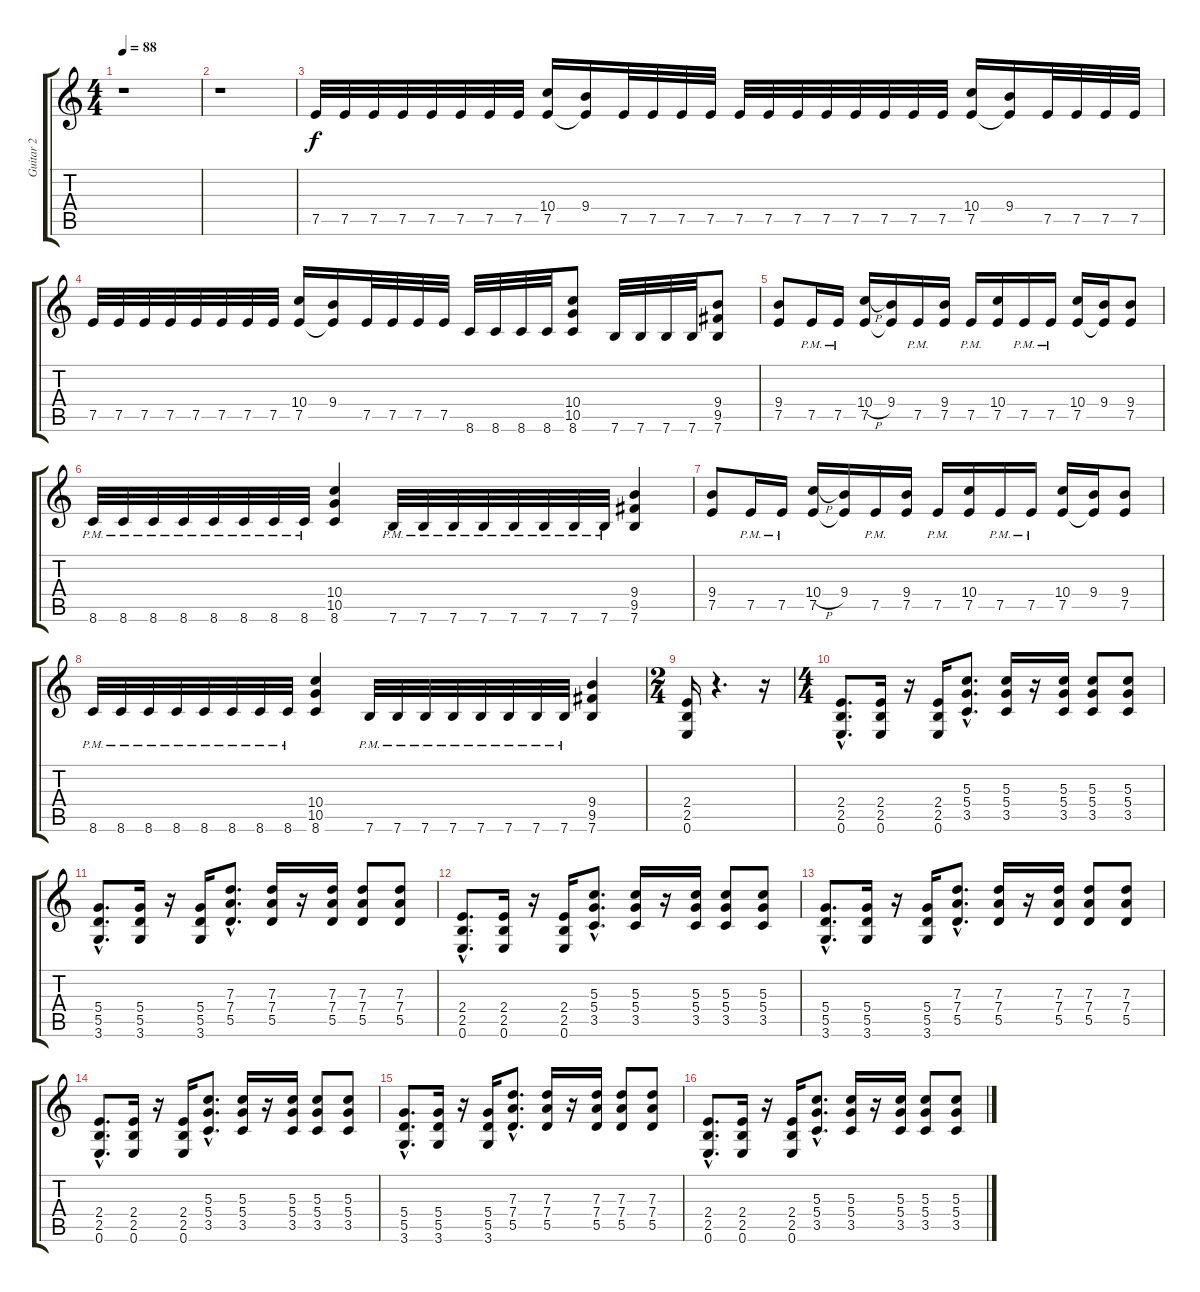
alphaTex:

\track ("Guitar 2" "Guitar 2") {instrument distortionguitar}
\staff {score tabs}
\tuning (E4 B3 G3 D3 A2 E2) {hide}
\ts (4 4)
\tempo 88
\clef g2
\ks c
r.1{dy f instrument distortionguitar} |
r.1 |
7.5.32 7.5.32 7.5.32 7.5.32 7.5.32 7.5.32 7.5.32 7.5.32 (10.4 7.5).16 (9.4 7.5{t}).16 7.5.32 7.5.32 7.5.32 7.5.32 7.5.32 7.5.32 7.5.32 7.5.32 7.5.32 7.5.32 7.5.32 7.5.32 (10.4 7.5).16 (9.4 7.5{t}).16 7.5.32 7.5.32 7.5.32 7.5.32 |
7.5.32 7.5.32 7.5.32 7.5.32 7.5.32 7.5.32 7.5.32 7.5.32 (10.4 7.5).16 (9.4 7.5{t}).16 7.5.32 7.5.32 7.5.32 7.5.32 8.6.32 8.6.32 8.6.32 8.6.32 (10.4 10.5 8.6).8 7.6.32 7.6.32 7.6.32 7.6.32 (9.4 9.5 7.6).8 |
(9.4 7.5).8 7.5{pm}.16 7.5{pm}.16 (10.4{h} 7.5).16 (9.4 7.5{t}).16 7.5{pm}.16 (9.4 7.5).16 7.5{pm}.16 (10.4 7.5).16 7.5{pm}.16 7.5{pm}.16 (10.4 7.5).16 (9.4 7.5{t}).16 (9.4 7.5).8 |
8.6{pm}.32 8.6{pm}.32 8.6{pm}.32 8.6{pm}.32 8.6{pm}.32 8.6{pm}.32 8.6{pm}.32 8.6{pm}.32 (10.4 10.5 8.6).4 7.6{pm}.32 7.6{pm}.32 7.6{pm}.32 7.6{pm}.32 7.6{pm}.32 7.6{pm}.32 7.6{pm}.32 7.6{pm}.32 (9.4 9.5 7.6).4 |
(9.4 7.5).8 7.5{pm}.16 7.5{pm}.16 (10.4{h} 7.5).16 (9.4 7.5{t}).16 7.5{pm}.16 (9.4 7.5).16 7.5{pm}.16 (10.4 7.5).16 7.5{pm}.16 7.5{pm}.16 (10.4 7.5).16 (9.4 7.5{t}).16 (9.4 7.5).8 |
8.6{pm}.32 8.6{pm}.32 8.6{pm}.32 8.6{pm}.32 8.6{pm}.32 8.6{pm}.32 8.6{pm}.32 8.6{pm}.32 (10.4 10.5 8.6).4 7.6{pm}.32 7.6{pm}.32 7.6{pm}.32 7.6{pm}.32 7.6{pm}.32 7.6{pm}.32 7.6{pm}.32 7.6{pm}.32 (9.4 9.5 7.6).4 |
\ts (2 4)
(2.4 2.5 0.6).16 r.4{d} r.16 |
\ts (4 4)
(2.4{hac} 2.5{hac} 0.6{hac}).8{d} (2.4 2.5 0.6).16 r.16 (2.4 2.5 0.6).16 (5.3{hac} 5.4{hac} 3.5{hac}).8{d} (5.3 5.4 3.5).16 r.16 (5.3 5.4 3.5).16 (5.3 5.4 3.5).8 (5.3 5.4 3.5).8 |
(5.4{hac} 5.5{hac} 3.6{hac}).8{d} (5.4 5.5 3.6).16 r.16 (5.4 5.5 3.6).16 (7.3{hac} 7.4{hac} 5.5{hac}).8{d} (7.3 7.4 5.5).16 r.16 (7.3 7.4 5.5).16 (7.3 7.4 5.5).8 (7.3 7.4 5.5).8 |
(2.4{hac} 2.5{hac} 0.6{hac}).8{d} (2.4 2.5 0.6).16 r.16 (2.4 2.5 0.6).16 (5.3{hac} 5.4{hac} 3.5{hac}).8{d} (5.3 5.4 3.5).16 r.16 (5.3 5.4 3.5).16 (5.3 5.4 3.5).8 (5.3 5.4 3.5).8 |
(5.4{hac} 5.5{hac} 3.6{hac}).8{d} (5.4 5.5 3.6).16 r.16 (5.4 5.5 3.6).16 (7.3{hac} 7.4{hac} 5.5{hac}).8{d} (7.3 7.4 5.5).16 r.16 (7.3 7.4 5.5).16 (7.3 7.4 5.5).8 (7.3 7.4 5.5).8 |
(2.4{hac} 2.5{hac} 0.6{hac}).8{d} (2.4 2.5 0.6).16 r.16 (2.4 2.5 0.6).16 (5.3{hac} 5.4{hac} 3.5{hac}).8{d} (5.3 5.4 3.5).16 r.16 (5.3 5.4 3.5).16 (5.3 5.4 3.5).8 (5.3 5.4 3.5).8 |
(5.4{hac} 5.5{hac} 3.6{hac}).8{d} (5.4 5.5 3.6).16 r.16 (5.4 5.5 3.6).16 (7.3{hac} 7.4{hac} 5.5{hac}).8{d} (7.3 7.4 5.5).16 r.16 (7.3 7.4 5.5).16 (7.3 7.4 5.5).8 (7.3 7.4 5.5).8 |
(2.4{hac} 2.5{hac} 0.6{hac}).8{d} (2.4 2.5 0.6).16 r.16 (2.4 2.5 0.6).16 (5.3{hac} 5.4{hac} 3.5{hac}).8{d} (5.3 5.4 3.5).16 r.16 (5.3 5.4 3.5).16 (5.3 5.4 3.5).8 (5.3 5.4 3.5).8
